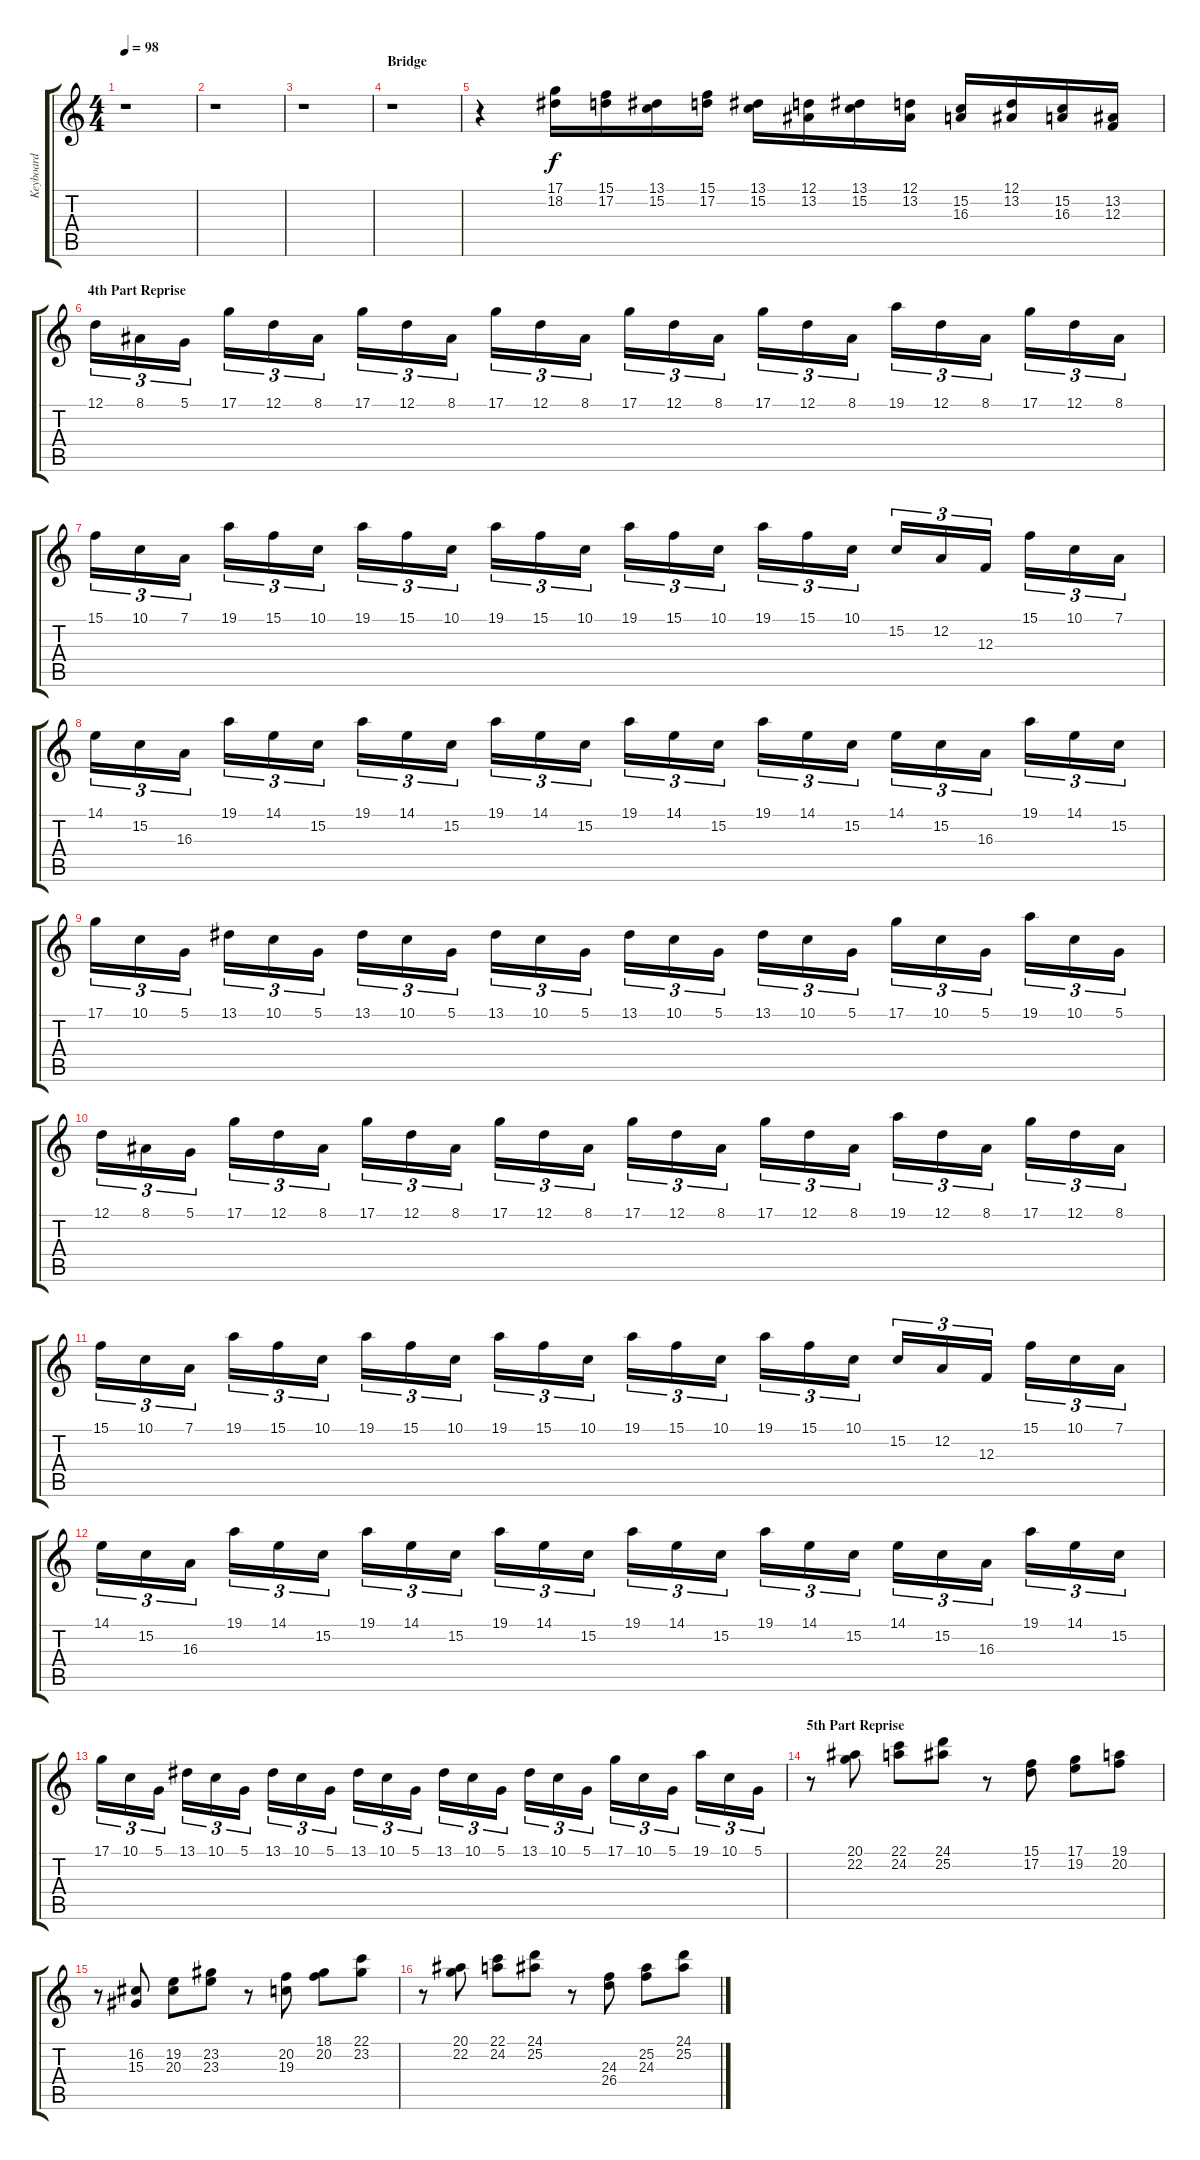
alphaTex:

\track ("Keyboard" "Keyboard") {instrument musicbox}
\staff {score tabs}
\tuning (D4 A3 F3 C3 G2 D2) {hide}
\ts (4 4)
\tempo 98
\clef g2
\ks c
r.1{dy f} |
r.1 |
r.1 |
\section ("" "Bridge")
r.1 |
r.4 (17.1 18.2).16 (15.1 17.2).16 (13.1 15.2).16 (15.1 17.2).16 (13.1 15.2).16 (12.1 13.2).16 (13.1 15.2).16 (12.1 13.2).16 (15.2 16.3).16 (12.1 13.2).16 (15.2 16.3).16 (13.2 12.3).16 |
\section ("" "4th Part Reprise")
12.1.16{tu (3 2)} 8.1.16{tu (3 2)} 5.1.16{tu (3 2)} 17.1.16{tu (3 2)} 12.1.16{tu (3 2)} 8.1.16{tu (3 2)} 17.1.16{tu (3 2)} 12.1.16{tu (3 2)} 8.1.16{tu (3 2)} 17.1.16{tu (3 2)} 12.1.16{tu (3 2)} 8.1.16{tu (3 2)} 17.1.16{tu (3 2)} 12.1.16{tu (3 2)} 8.1.16{tu (3 2)} 17.1.16{tu (3 2)} 12.1.16{tu (3 2)} 8.1.16{tu (3 2)} 19.1.16{tu (3 2)} 12.1.16{tu (3 2)} 8.1.16{tu (3 2)} 17.1.16{tu (3 2)} 12.1.16{tu (3 2)} 8.1.16{tu (3 2)} |
15.1.16{tu (3 2)} 10.1.16{tu (3 2)} 7.1.16{tu (3 2)} 19.1.16{tu (3 2)} 15.1.16{tu (3 2)} 10.1.16{tu (3 2)} 19.1.16{tu (3 2)} 15.1.16{tu (3 2)} 10.1.16{tu (3 2)} 19.1.16{tu (3 2)} 15.1.16{tu (3 2)} 10.1.16{tu (3 2)} 19.1.16{tu (3 2)} 15.1.16{tu (3 2)} 10.1.16{tu (3 2)} 19.1.16{tu (3 2)} 15.1.16{tu (3 2)} 10.1.16{tu (3 2)} 15.2.16{tu (3 2)} 12.2.16{tu (3 2)} 12.3.16{tu (3 2)} 15.1.16{tu (3 2)} 10.1.16{tu (3 2)} 7.1.16{tu (3 2)} |
14.1.16{tu (3 2)} 15.2.16{tu (3 2)} 16.3.16{tu (3 2)} 19.1.16{tu (3 2)} 14.1.16{tu (3 2)} 15.2.16{tu (3 2)} 19.1.16{tu (3 2)} 14.1.16{tu (3 2)} 15.2.16{tu (3 2)} 19.1.16{tu (3 2)} 14.1.16{tu (3 2)} 15.2.16{tu (3 2)} 19.1.16{tu (3 2)} 14.1.16{tu (3 2)} 15.2.16{tu (3 2)} 19.1.16{tu (3 2)} 14.1.16{tu (3 2)} 15.2.16{tu (3 2)} 14.1.16{tu (3 2)} 15.2.16{tu (3 2)} 16.3.16{tu (3 2)} 19.1.16{tu (3 2)} 14.1.16{tu (3 2)} 15.2.16{tu (3 2)} |
17.1.16{tu (3 2)} 10.1.16{tu (3 2)} 5.1.16{tu (3 2)} 13.1.16{tu (3 2)} 10.1.16{tu (3 2)} 5.1.16{tu (3 2)} 13.1.16{tu (3 2)} 10.1.16{tu (3 2)} 5.1.16{tu (3 2)} 13.1.16{tu (3 2)} 10.1.16{tu (3 2)} 5.1.16{tu (3 2)} 13.1.16{tu (3 2)} 10.1.16{tu (3 2)} 5.1.16{tu (3 2)} 13.1.16{tu (3 2)} 10.1.16{tu (3 2)} 5.1.16{tu (3 2)} 17.1.16{tu (3 2)} 10.1.16{tu (3 2)} 5.1.16{tu (3 2)} 19.1.16{tu (3 2)} 10.1.16{tu (3 2)} 5.1.16{tu (3 2)} |
12.1.16{tu (3 2)} 8.1.16{tu (3 2)} 5.1.16{tu (3 2)} 17.1.16{tu (3 2)} 12.1.16{tu (3 2)} 8.1.16{tu (3 2)} 17.1.16{tu (3 2)} 12.1.16{tu (3 2)} 8.1.16{tu (3 2)} 17.1.16{tu (3 2)} 12.1.16{tu (3 2)} 8.1.16{tu (3 2)} 17.1.16{tu (3 2)} 12.1.16{tu (3 2)} 8.1.16{tu (3 2)} 17.1.16{tu (3 2)} 12.1.16{tu (3 2)} 8.1.16{tu (3 2)} 19.1.16{tu (3 2)} 12.1.16{tu (3 2)} 8.1.16{tu (3 2)} 17.1.16{tu (3 2)} 12.1.16{tu (3 2)} 8.1.16{tu (3 2)} |
15.1.16{tu (3 2)} 10.1.16{tu (3 2)} 7.1.16{tu (3 2)} 19.1.16{tu (3 2)} 15.1.16{tu (3 2)} 10.1.16{tu (3 2)} 19.1.16{tu (3 2)} 15.1.16{tu (3 2)} 10.1.16{tu (3 2)} 19.1.16{tu (3 2)} 15.1.16{tu (3 2)} 10.1.16{tu (3 2)} 19.1.16{tu (3 2)} 15.1.16{tu (3 2)} 10.1.16{tu (3 2)} 19.1.16{tu (3 2)} 15.1.16{tu (3 2)} 10.1.16{tu (3 2)} 15.2.16{tu (3 2)} 12.2.16{tu (3 2)} 12.3.16{tu (3 2)} 15.1.16{tu (3 2)} 10.1.16{tu (3 2)} 7.1.16{tu (3 2)} |
14.1.16{tu (3 2)} 15.2.16{tu (3 2)} 16.3.16{tu (3 2)} 19.1.16{tu (3 2)} 14.1.16{tu (3 2)} 15.2.16{tu (3 2)} 19.1.16{tu (3 2)} 14.1.16{tu (3 2)} 15.2.16{tu (3 2)} 19.1.16{tu (3 2)} 14.1.16{tu (3 2)} 15.2.16{tu (3 2)} 19.1.16{tu (3 2)} 14.1.16{tu (3 2)} 15.2.16{tu (3 2)} 19.1.16{tu (3 2)} 14.1.16{tu (3 2)} 15.2.16{tu (3 2)} 14.1.16{tu (3 2)} 15.2.16{tu (3 2)} 16.3.16{tu (3 2)} 19.1.16{tu (3 2)} 14.1.16{tu (3 2)} 15.2.16{tu (3 2)} |
17.1.16{tu (3 2)} 10.1.16{tu (3 2)} 5.1.16{tu (3 2)} 13.1.16{tu (3 2)} 10.1.16{tu (3 2)} 5.1.16{tu (3 2)} 13.1.16{tu (3 2)} 10.1.16{tu (3 2)} 5.1.16{tu (3 2)} 13.1.16{tu (3 2)} 10.1.16{tu (3 2)} 5.1.16{tu (3 2)} 13.1.16{tu (3 2)} 10.1.16{tu (3 2)} 5.1.16{tu (3 2)} 13.1.16{tu (3 2)} 10.1.16{tu (3 2)} 5.1.16{tu (3 2)} 17.1.16{tu (3 2)} 10.1.16{tu (3 2)} 5.1.16{tu (3 2)} 19.1.16{tu (3 2)} 10.1.16{tu (3 2)} 5.1.16{tu (3 2)} |
\section ("" "5th Part Reprise")
r.8 (20.1 22.2).8 (22.1 24.2).8 (24.1 25.2).8 r.8 (15.1 17.2).8 (17.1 19.2).8 (19.1 20.2).8 |
r.8 (16.2 15.3).8 (19.2 20.3).8 (23.2 23.3).8 r.8 (20.2 19.3).8 (18.1 20.2).8 (22.1 23.2).8 |
r.8 (20.1 22.2).8 (22.1 24.2).8 (24.1 25.2).8 r.8 (24.3 26.4).8 (25.2 24.3).8 (24.1 25.2).8
